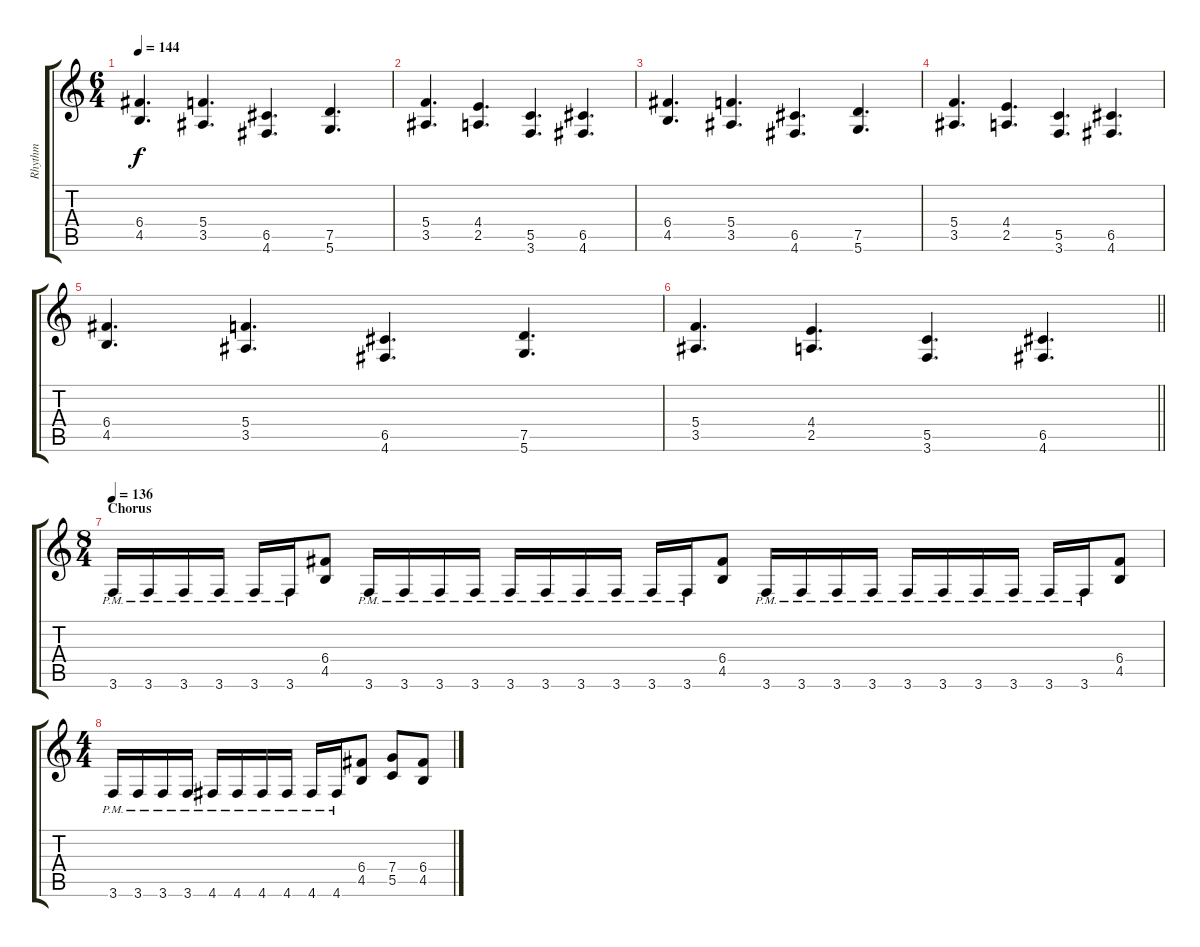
\track ("Rhythm" "Rhythm") {instrument distortionguitar}
\staff {score tabs}
\tuning (D4 A3 F3 C3 G2 D2) {hide}
\ts (6 4)
\tempo 144
\clef g2
\ks c
(6.4 4.5).4{d dy f} (5.4 3.5).4{d} (6.5 4.6).4{d} (7.5 5.6).4{d} |
(5.4 3.5).4{d} (4.4 2.5).4{d} (5.5 3.6).4{d} (6.5 4.6).4{d} |
(6.4 4.5).4{d} (5.4 3.5).4{d} (6.5 4.6).4{d} (7.5 5.6).4{d} |
(5.4 3.5).4{d} (4.4 2.5).4{d} (5.5 3.6).4{d} (6.5 4.6).4{d} |
(6.4 4.5).4{d} (5.4 3.5).4{d} (6.5 4.6).4{d} (7.5 5.6).4{d} |
\barLineRight lightlight
(5.4 3.5).4{d} (4.4 2.5).4{d} (5.5 3.6).4{d} (6.5 4.6).4{d} |
\ts (8 4)
\section ("" "Chorus")
\tempo 136
3.6{pm}.16 3.6{pm}.16 3.6{pm}.16 3.6{pm}.16 3.6{pm}.16 3.6{pm}.16 (6.4 4.5).8 3.6{pm}.16 3.6{pm}.16 3.6{pm}.16 3.6{pm}.16 3.6{pm}.16 3.6{pm}.16 3.6{pm}.16 3.6{pm}.16 3.6{pm}.16 3.6{pm}.16 (6.4 4.5).8 3.6{pm}.16 3.6{pm}.16 3.6{pm}.16 3.6{pm}.16 3.6{pm}.16 3.6{pm}.16 3.6{pm}.16 3.6{pm}.16 3.6{pm}.16 3.6{pm}.16 (6.4 4.5).8 |
\ts (4 4)
3.6{pm}.16 3.6{pm}.16 3.6{pm}.16 3.6{pm}.16 4.6{pm}.16 4.6{pm}.16 4.6{pm}.16 4.6{pm}.16 4.6{pm}.16 4.6{pm}.16 (6.4 4.5).8 (7.4 5.5).8 (6.4 4.5).8
